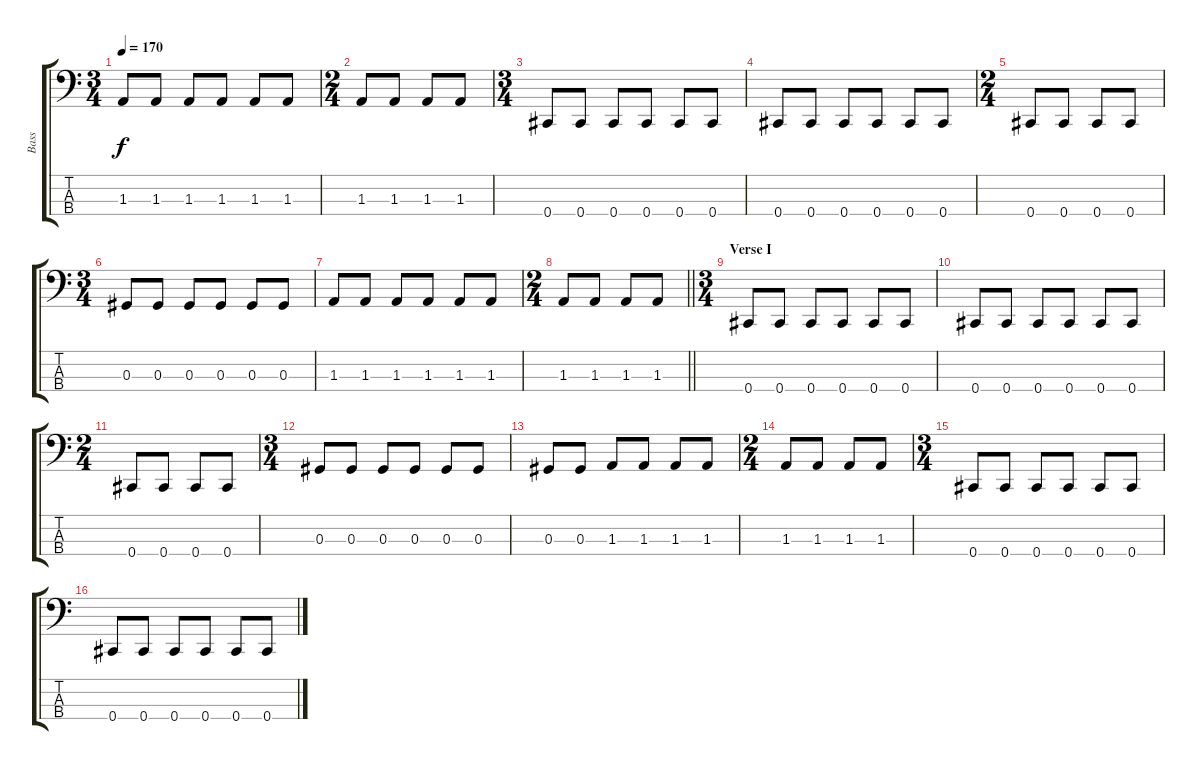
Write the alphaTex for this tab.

\track ("Bass" "Bass") {instrument electricbasspick}
\staff {score tabs}
\tuning (Gb2 Db2 Ab1 Db1) {hide}
\ts (3 4)
\tempo 170
\clef f4
\ks c
1.3.8{dy f} 1.3.8 1.3.8 1.3.8 1.3.8 1.3.8 |
\ts (2 4)
1.3.8 1.3.8 1.3.8 1.3.8 |
\ts (3 4)
0.4.8 0.4.8 0.4.8 0.4.8 0.4.8 0.4.8 |
0.4.8 0.4.8 0.4.8 0.4.8 0.4.8 0.4.8 |
\ts (2 4)
0.4.8 0.4.8 0.4.8 0.4.8 |
\ts (3 4)
0.3.8 0.3.8 0.3.8 0.3.8 0.3.8 0.3.8 |
1.3.8 1.3.8 1.3.8 1.3.8 1.3.8 1.3.8 |
\ts (2 4)
\barLineRight lightlight
1.3.8 1.3.8 1.3.8 1.3.8 |
\ts (3 4)
\section ("" "Verse I")
0.4.8 0.4.8 0.4.8 0.4.8 0.4.8 0.4.8 |
0.4.8 0.4.8 0.4.8 0.4.8 0.4.8 0.4.8 |
\ts (2 4)
0.4.8 0.4.8 0.4.8 0.4.8 |
\ts (3 4)
0.3.8 0.3.8 0.3.8 0.3.8 0.3.8 0.3.8 |
0.3.8 0.3.8 1.3.8 1.3.8 1.3.8 1.3.8 |
\ts (2 4)
1.3.8 1.3.8 1.3.8 1.3.8 |
\ts (3 4)
0.4.8 0.4.8 0.4.8 0.4.8 0.4.8 0.4.8 |
0.4.8 0.4.8 0.4.8 0.4.8 0.4.8 0.4.8
